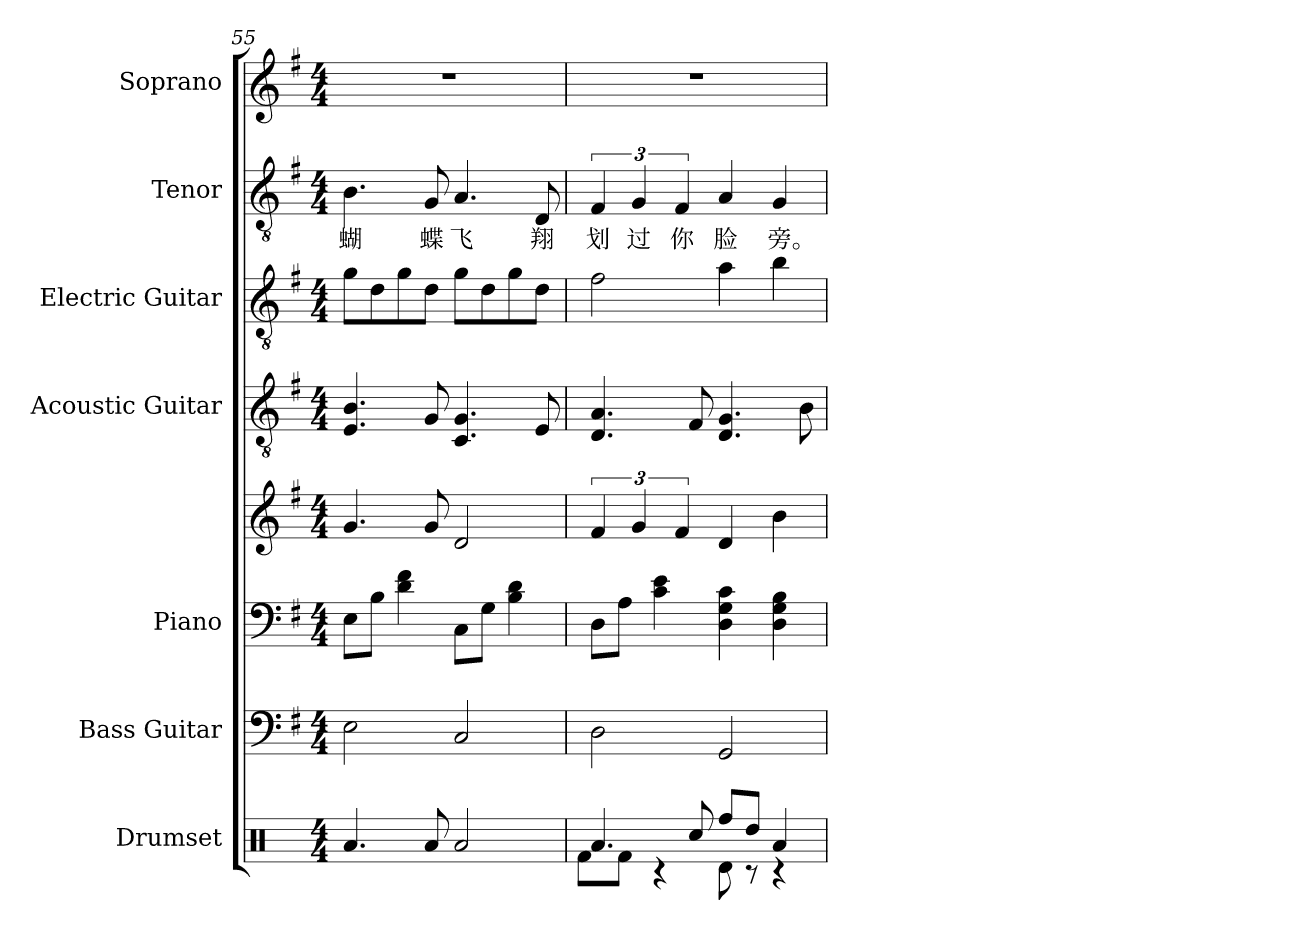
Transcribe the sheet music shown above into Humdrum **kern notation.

**kern	**kern	**kern	**kern	**kern	**kern	**kern	**text	**kern
*part7	*part6	*part5	*part5	*part4	*part3	*part2	*part2	*part1
*staff8	*staff7	*staff6	*staff5	*staff4	*staff3	*staff2	*staff2	*staff1
*I"Drumset	*I"Bass Guitar	*I"Piano	*	*I"Acoustic Guitar	*I"Electric Guitar	*I"Tenor	*	*I"Soprano
*I'Drs.	*I'B. Guit.	*I'Pno.	*	*I'Guit.	*I'El. Guit.	*I'T.	*	*I'S.
*clefX	*clefF4	*clefF4	*clefG2	*clefGv2	*clefGv2	*clefGv2	*	*clefG2
*	*ITrd7c12	*	*	*	*	*	*	*
*k[]	*k[f#]	*k[f#]	*k[f#]	*k[f#]	*k[f#]	*k[f#]	*	*k[f#]
*M4/4	*M4/4	*M4/4	*M4/4	*M4/4	*M4/4	*M4/4	*	*M4/4
=55	=55	=55	=55	=55	=55	=55	=55	=55
!	!	!	!	!	!	!	!LO:LY:b	!
4.Ra/	2EE\	8E\L	4.g/	4.E/ 4.B/	8g\L	4.B\	蝴	1r
.	.	8B\J	.	.	8d\	.	.	.
.	.	4d\ 4f#\	.	.	8g\	.	.	.
!	!	!	!	!	!	!	!LO:LY:b	!
8Ra/	.	.	8g/	8G/	8d\J	8G/	蝶	.
!	!	!	!	!	!	!	!LO:LY:b	!
2Ra/	2CC/	8C\L	2d/	4.C/ 4.G/	8g\L	4.A/	飞	.
.	.	8G\J	.	.	8d\	.	.	.
.	.	4B\ 4d\	.	.	8g\	.	.	.
!	!	!	!	!	!	!	!LO:LY:b	!
.	.	.	.	8E/	8d\J	8D/	翔	.
=56	=56	=56	=56	=56	=56	=56	=56	=56
*^	*	*	*	*	*	*	*	*
!	!	!	!	!	!	!	!	!LO:LY:b	!
4.Ra/	8Rf\L	2DD\	8D\L	6f#/	4.D/ 4.A/	2f#\	6F#/	划	1r
.	8Rf\J	.	8A\J	.	.	.	.	.	.
!	!	!	!	!	!	!	!	!LO:LY:b	!
.	.	.	.	6g/	.	.	6G/	过	.
.	4r	.	4c\ 4e\	.	.	.	.	.	.
!	!	!	!	!	!	!	!	!LO:LY:b	!
.	.	.	.	6f#/	.	.	6F#/	你	.
8Rcc/	.	.	.	.	8F#/	.	.	.	.
!	!	!	!	!	!	!	!	!LO:LY:b	!
8Rff/L	8Rd\	2GGG/	4D\ 4G\ 4c\	4d/	4.D/ 4.G/	4a\	4A/	脸	.
8Rdd/J	8r	.	.	.	.	.	.	.	.
!	!	!	!	!	!	!	!	!LO:LY:b	!
4Ra/	4r	.	4D\ 4G\ 4B\	4b\	.	4b\	4G/	旁。	.
.	.	.	.	.	8B\	.	.	.	.
*v	*v	*	*	*	*	*	*	*	*
=	=	=	=	=	=	=	=	=
*-	*-	*-	*-	*-	*-	*-	*-	*-
